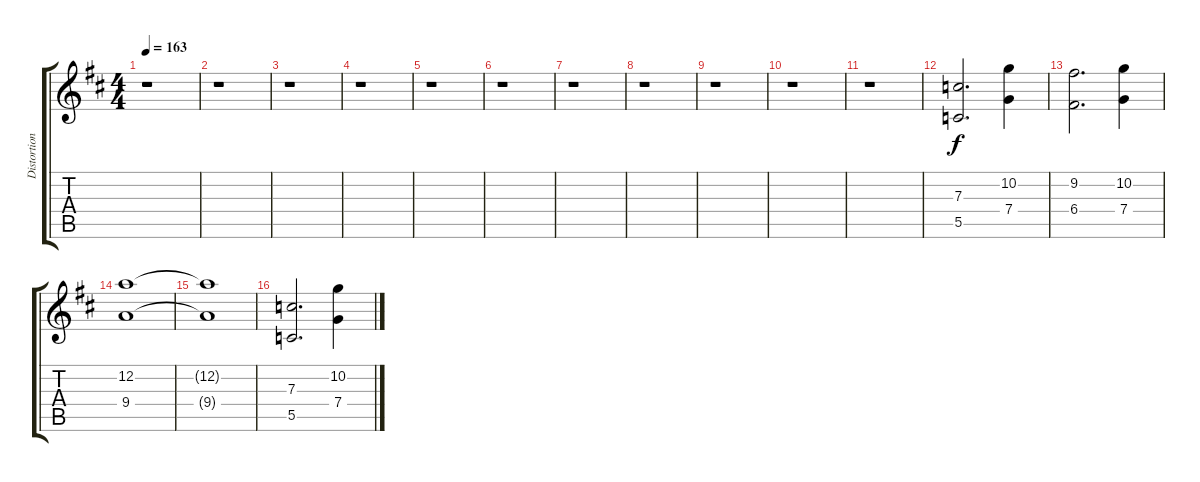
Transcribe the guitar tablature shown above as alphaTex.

\track ("Distortion 2" "Distortion") {instrument distortionguitar}
\staff {score tabs}
\tuning (D4 A3 F3 C3 G2 C2) {hide}
\ts (4 4)
\tempo 163
\clef g2
\ks d
r.1{dy f} |
r.1 |
r.1 |
r.1 |
r.1 |
r.1 |
r.1 |
r.1 |
r.1 |
r.1 |
r.1 |
(7.3 5.5).2{d} (10.2 7.4).4 |
(9.2 6.4).2{d} (10.2 7.4).4 |
(12.2 9.4).1 |
(12.2{t} 9.4{t}).1 |
(7.3 5.5).2{d} (10.2 7.4).4
